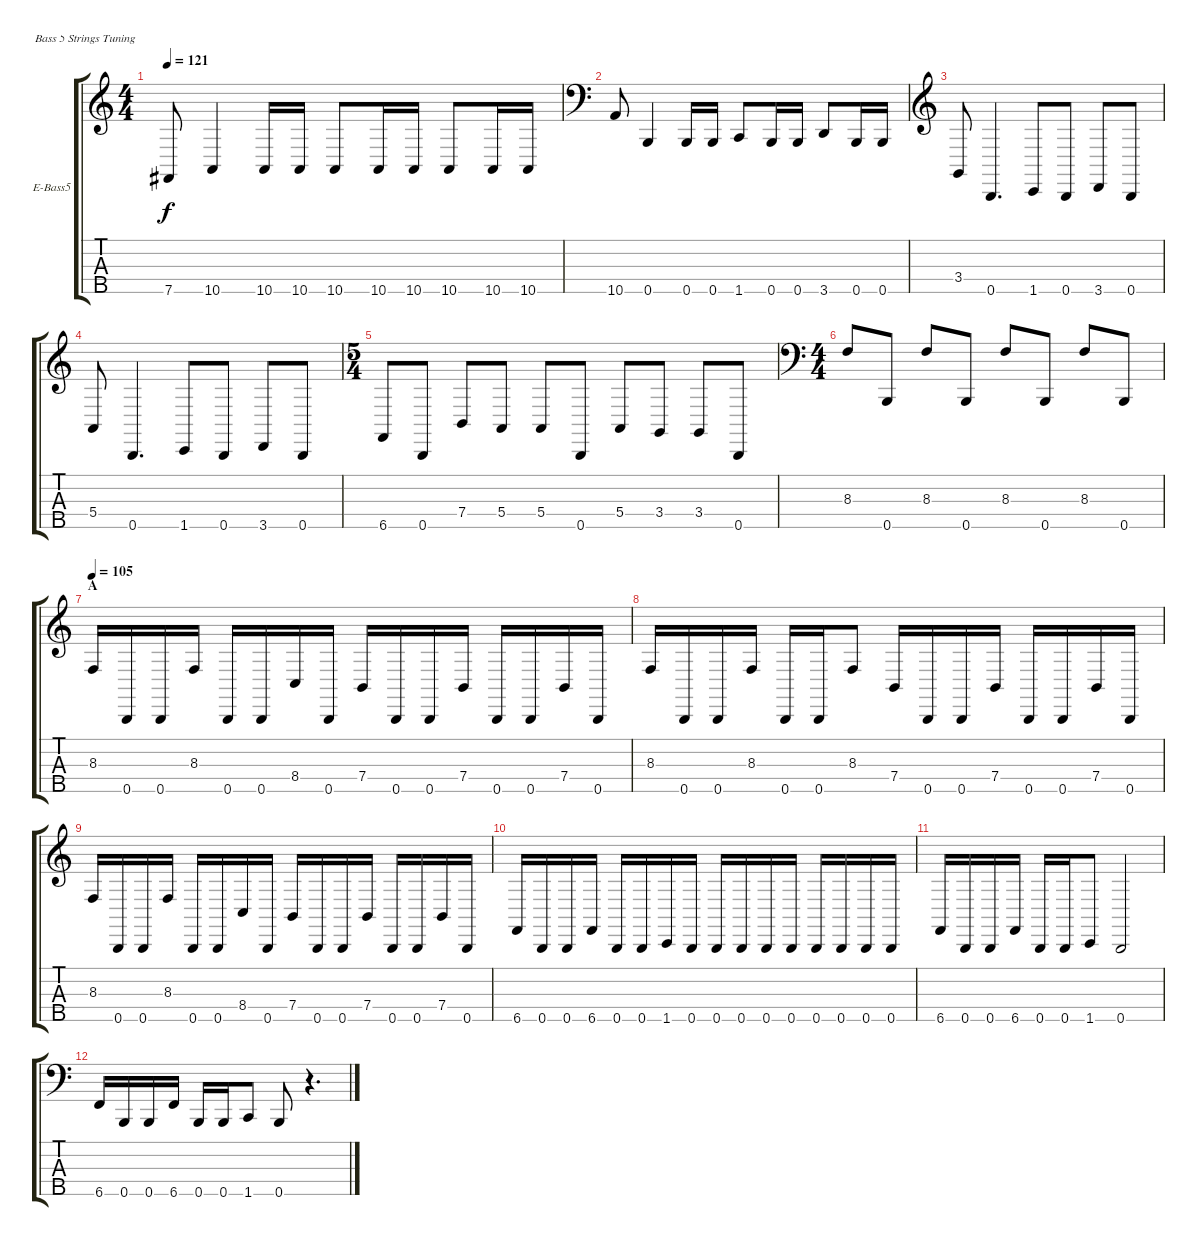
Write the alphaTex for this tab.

\bracketExtendMode groupsimilarinstruments
\firstSystemTrackNameOrientation horizontal
\otherSystemsTrackNameOrientation horizontal
\track ("Electric Bass" "E-Bass5") {instrument electricbassfinger}
\staff {score tabs}
\tuning (G2 D2 A1 E1 B0)
\ts (4 4)
\tempo 121
\clef g2
\ks c
7.5.8{dy f} 10.5.4 10.5.16 10.5.16 10.5.8 10.5.16 10.5.16 10.5.8 10.5.16 10.5.16 |
\clef f4
10.5.8 0.5.4 0.5.16 0.5.16 1.5.8 0.5.16 0.5.16 3.5.8 0.5.16 0.5.16 |
\clef g2
3.4.8 0.5.4{d} 1.5.8 0.5.8 3.5.8 0.5.8 |
5.4.8 0.5.4{d} 1.5.8 0.5.8 3.5.8 0.5.8 |
\ts (5 4)
6.5.8 0.5.8 7.4.8 5.4.8 5.4.8 0.5.8 5.4.8 3.4.8 3.4.8 0.5.8 |
\ts (4 4)
\clef f4
8.3.8 0.5.8 8.3.8 0.5.8 8.3.8 0.5.8 8.3.8 0.5.8 |
\section ("" "A")
\tempo 105
\clef g2
8.3.16 0.5.16 0.5.16 8.3.16 0.5.16 0.5.16 8.4.16 0.5.16 7.4.16 0.5.16 0.5.16 7.4.16 0.5.16 0.5.16 7.4.16 0.5.16 |
8.3.16 0.5.16 0.5.16 8.3.16 0.5.16 0.5.16 8.3.8 7.4.16 0.5.16 0.5.16 7.4.16 0.5.16 0.5.16 7.4.16 0.5.16 |
8.3.16 0.5.16 0.5.16 8.3.16 0.5.16 0.5.16 8.4.16 0.5.16 7.4.16 0.5.16 0.5.16 7.4.16 0.5.16 0.5.16 7.4.16 0.5.16 |
6.5.16 0.5.16 0.5.16 6.5.16 0.5.16 0.5.16 1.5.16 0.5.16 0.5.16 0.5.16 0.5.16 0.5.16 0.5.16 0.5.16 0.5.16 0.5.16 |
6.5.16 0.5.16 0.5.16 6.5.16 0.5.16 0.5.16 1.5.8 0.5.2 |
\clef f4
6.5.16 0.5.16 0.5.16 6.5.16 0.5.16 0.5.16 1.5.8 0.5.8 r.4{d}
